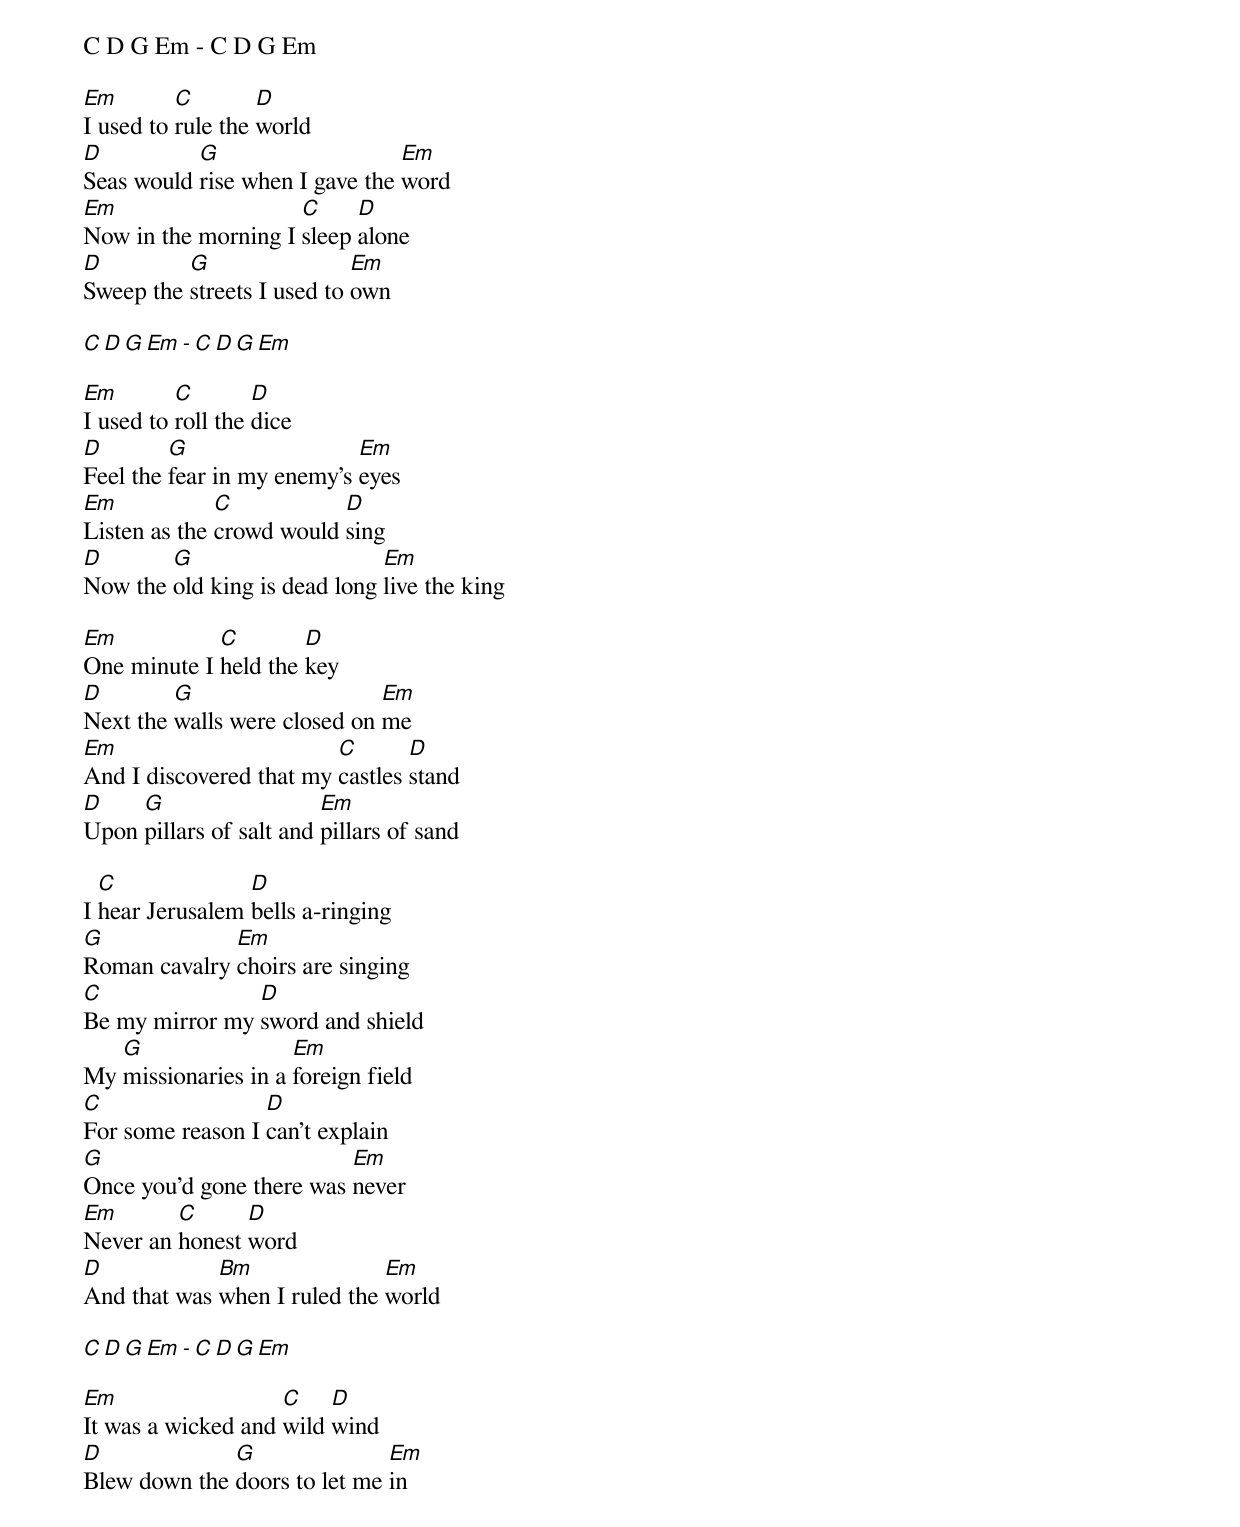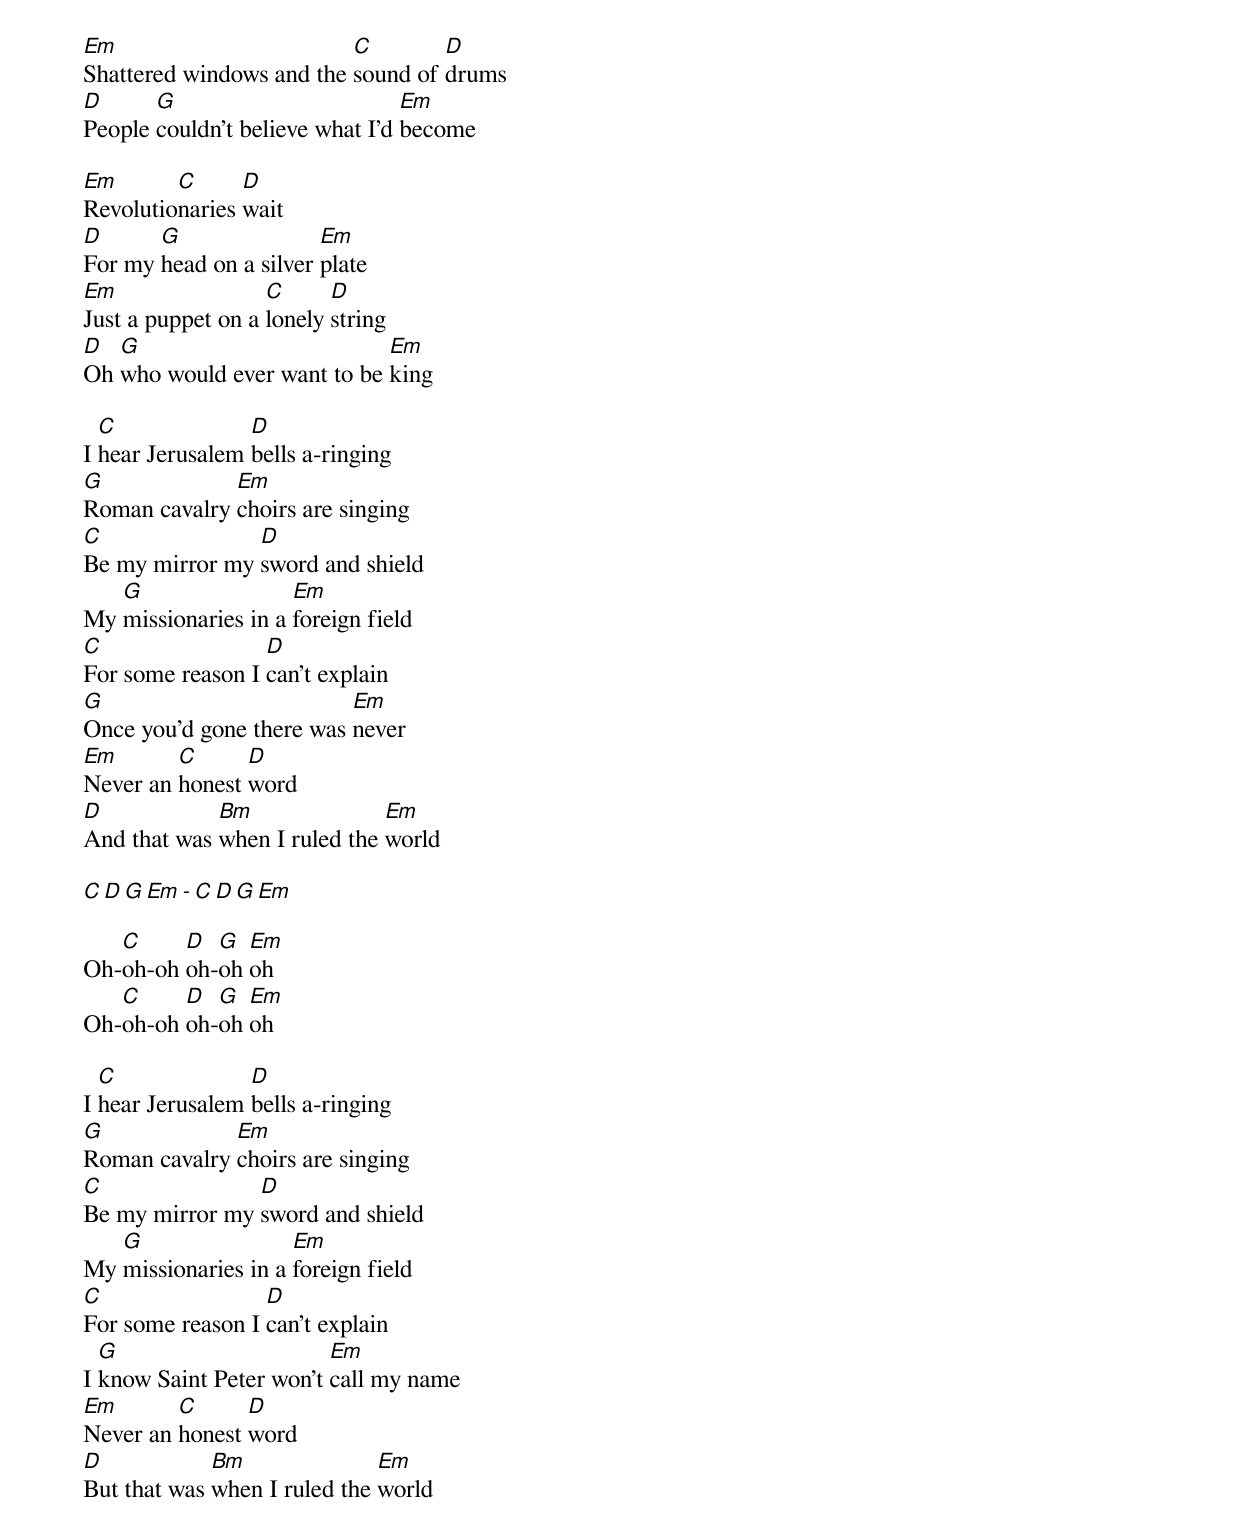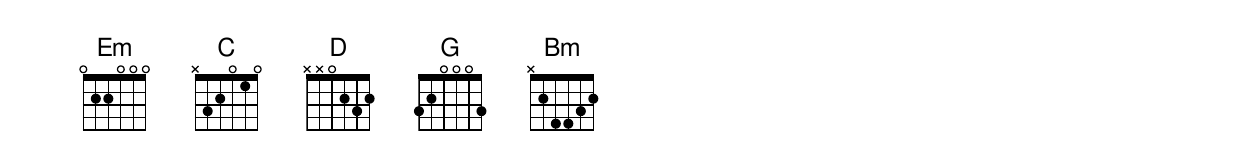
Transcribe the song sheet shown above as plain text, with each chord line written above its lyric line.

C D G Em - C D G Em

Em        C        D
I used to rule the world
D          G                    Em
Seas would rise when I gave the word
Em                   C     D
Now in the morning I sleep alone
D         G                 Em
Sweep the streets I used to own

C D G Em - C D G Em

Em        C        D
I used to roll the dice
D        G                  Em
Feel the fear in my enemy's eyes
Em            C           D
Listen as the crowd would sing
D       G                     Em
Now the old king is dead long live the king

Em           C        D
One minute I held the key
D        G                    Em
Next the walls were closed on me
Em                       C       D
And I discovered that my castles stand
D    G                   Em
Upon pillars of salt and pillars of sand

  C              D
I hear Jerusalem bells a-ringing
G             Em
Roman cavalry choirs are singing
C               D
Be my mirror my sword and shield
   G                 Em
My missionaries in a foreign field
C                 D
For some reason I can't explain
G                         Em
Once you'd gone there was never
Em       C      D
Never an honest word
D            Bm               Em
And that was when I ruled the world

C D G Em - C D G Em

Em                  C    D
It was a wicked and wild wind
D             G               Em
Blew down the doors to let me in
Em                        C        D
Shattered windows and the sound of drums
D      G                         Em
People couldn't believe what I'd become

Em       C      D
Revolutionaries wait
D      G                Em
For my head on a silver plate
Em                 C      D
Just a puppet on a lonely string
D  G                         Em
Oh who would ever want to be king

  C              D
I hear Jerusalem bells a-ringing
G             Em
Roman cavalry choirs are singing
C               D
Be my mirror my sword and shield
   G                 Em
My missionaries in a foreign field
C                 D
For some reason I can't explain
G                         Em
Once you'd gone there was never
Em       C      D
Never an honest word
D            Bm               Em
And that was when I ruled the world

C D G Em - C D G Em

   C     D  G  Em
Oh-oh-oh oh-oh oh
   C     D  G  Em
Oh-oh-oh oh-oh oh

  C              D
I hear Jerusalem bells a-ringing
G             Em
Roman cavalry choirs are singing
C               D
Be my mirror my sword and shield
   G                 Em
My missionaries in a foreign field
C                 D
For some reason I can't explain
  G                      Em
I know Saint Peter won't call my name
Em       C      D
Never an honest word
D            Bm               Em
But that was when I ruled the world
